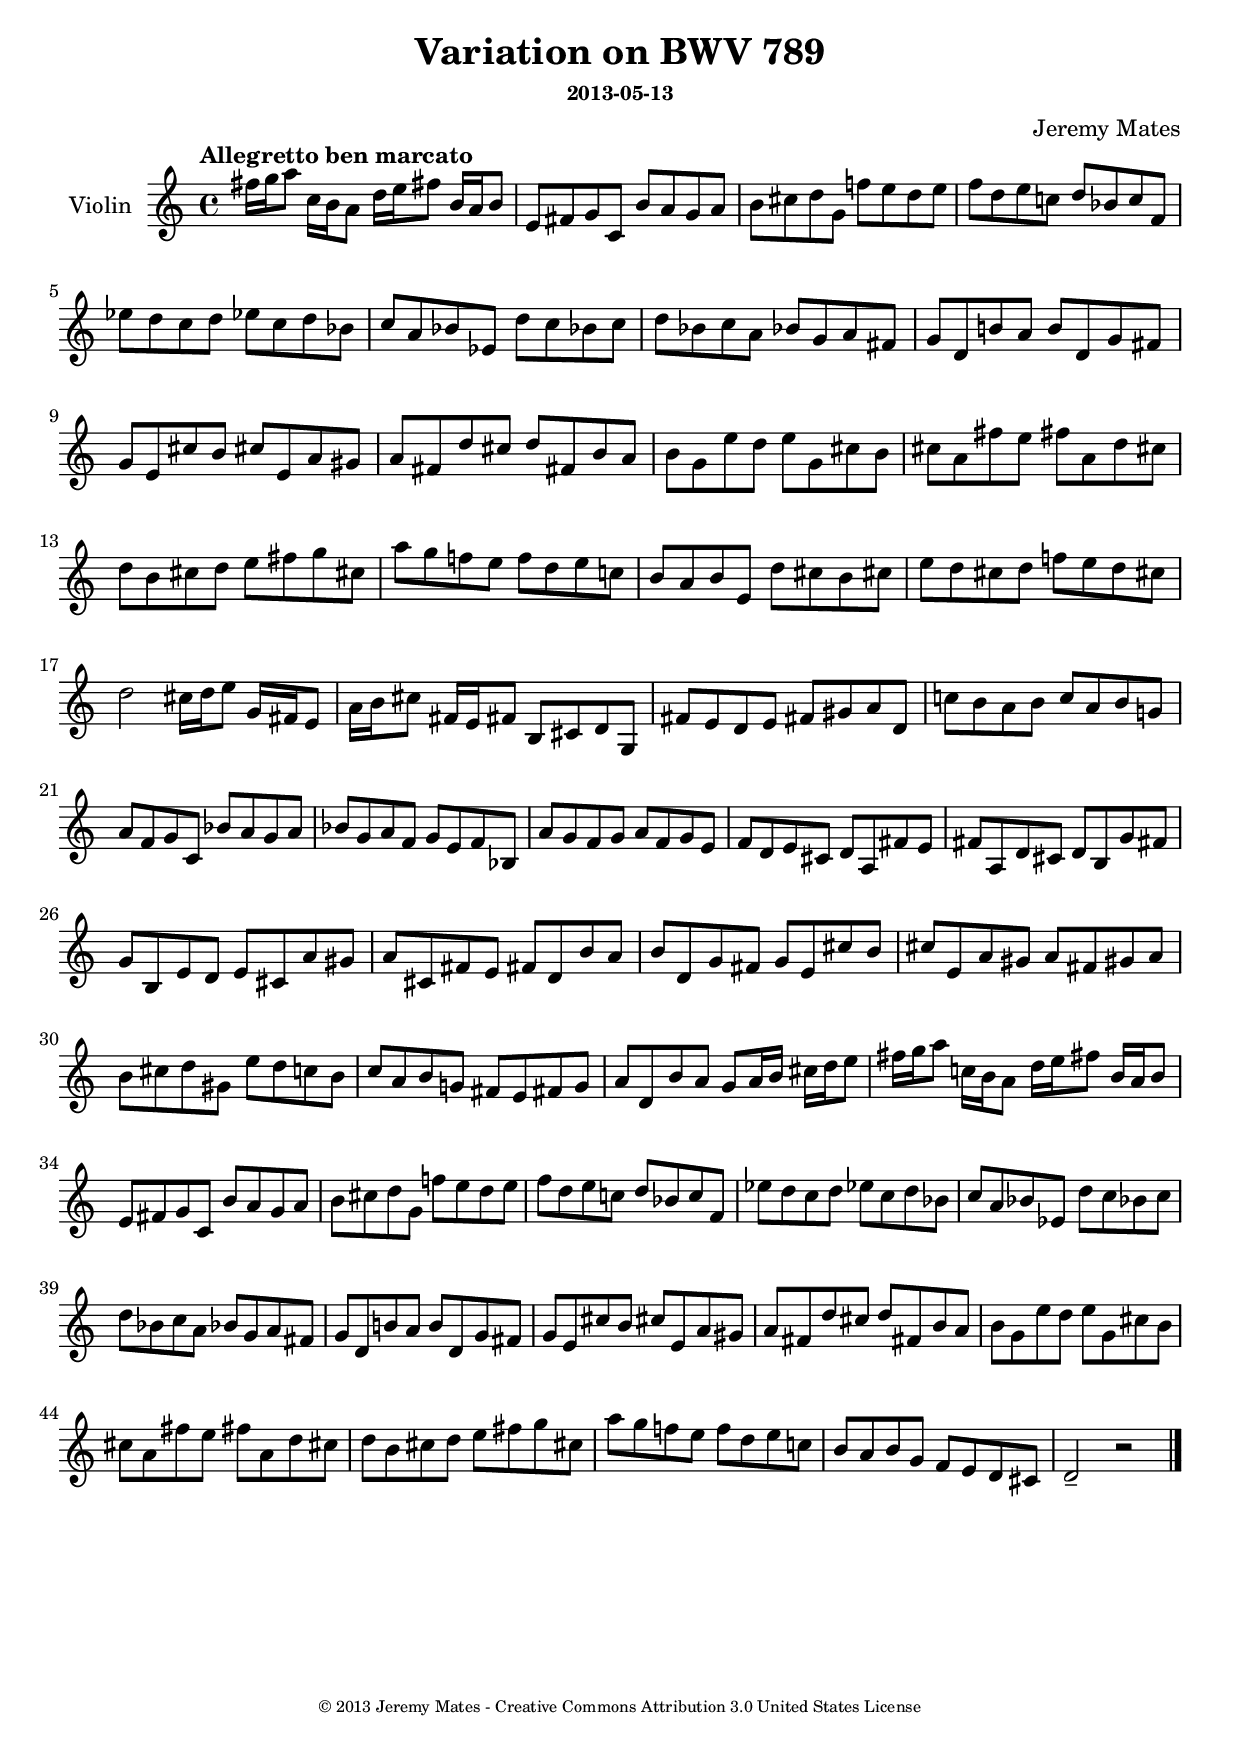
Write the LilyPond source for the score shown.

% LilyPond engraving system - http://www.lilypond.org/

\version "2.16.0"
\include "articulate.ly"
\header {
  title       = "Variation on BWV 789"
  subsubtitle = "2013-05-13"
  composer    = "Jeremy Mates"
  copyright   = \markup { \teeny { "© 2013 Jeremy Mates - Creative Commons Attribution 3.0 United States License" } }
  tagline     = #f
}

blackspots = \relative f'' {
  \accidentalStyle "neo-modern"     % PORTABILITY comment out if lilypond < 2.16

  fis16 g a8 c,16 b a8  d16 e fis8 b,16 a b8
  e,8 fis g c,          b' a g a
  b8 cis d g,           f'! e d e 
  f8 d e c              d bes c f, 

  ees'8 d c d        ees c d bes 
  c8 a bes ees,      d' c bes c 
  d8 bes c a         bes g a fis 
  g8 d b' a          b d, g fis 

  g8 e cis' b        cis e, a gis 
  a8 fis d' cis      d fis, b a 
  b8 g e' d          e g, cis b 
  cis8 a fis' e      fis a, d cis 

  d8 b cis d         e fis g cis, 
  a'8 g f e          f d e c 
  b8 a b e,          d' cis b cis
  e8 d cis d         f! e d cis

  d2                        cis16 d e8 g,16 fis e8
  a16 b cis8 fis,16 e fis8  b, cis d g,
  fis'8 e d e               fis gis a d,
  c'!8 b a b                c a b g

  a8 f g c,          bes' a g a
  bes8 g a f         g e f bes,
  a'8 g f g          a f g e
  f8 d e cis         d a fis' e

  fis8 a, d cis      d b g' fis
  g8 b, e d          e cis a' gis
  a8 cis, fis e      fis d b' a
  b8 d, g fis        g e cis' b

  cis8 e, a gis      a fis gis a
  b8 cis d gis,      e' d c b
  c8 a b g           fis e fis g
  a8 d, b' a         g a16 b cis d e8

  fis16 g a8 c,16 b a8  d16 e fis8 b,16 a b8 
  e,8 fis g c,          b' a g a
  b8 cis d g,           f'! e d e 
  f8 d e c              d bes c f, 

  ees'8 d c d        ees c d bes 
  c8 a bes ees,      d' c bes c 
  d8 bes c a         bes g a fis 
  g8 d b' a          b d, g fis 

  g8 e cis' b        cis e, a gis 
  a8 fis d' cis      d fis, b a 
  b8 g e' d          e g, cis b 
  cis8 a fis' e      fis a, d cis 

  d8 b cis d         e fis g cis, 
  a'8 g f e          f d e c 
  b8 a b g           f e d cis 
  d2--               r2

  \bar "|."
}

themusic = {
<<
  \new Staff = "subj" <<
     \set Staff.instrumentName = #"Violin"
     \set Staff.midiInstrument = #"violin"
     \set Score.tempoHideNote = ##t
     \tempo "Allegretto ben marcato" 4=94
     \blackspots
  >>
>>
}

\score {
  \themusic
  \layout { }
}
\score {
  \articulate \themusic
  \midi { }
}

% This work is licensed under the Creative Commons Attribution 3.0
% United States License. To view a copy of this license, visit
% http://creativecommons.org/licenses/by/3.0/us/ or send a letter to
% Creative Commons, 171 Second Street, Suite 300, San Francisco,
% California, 94105, USA.
